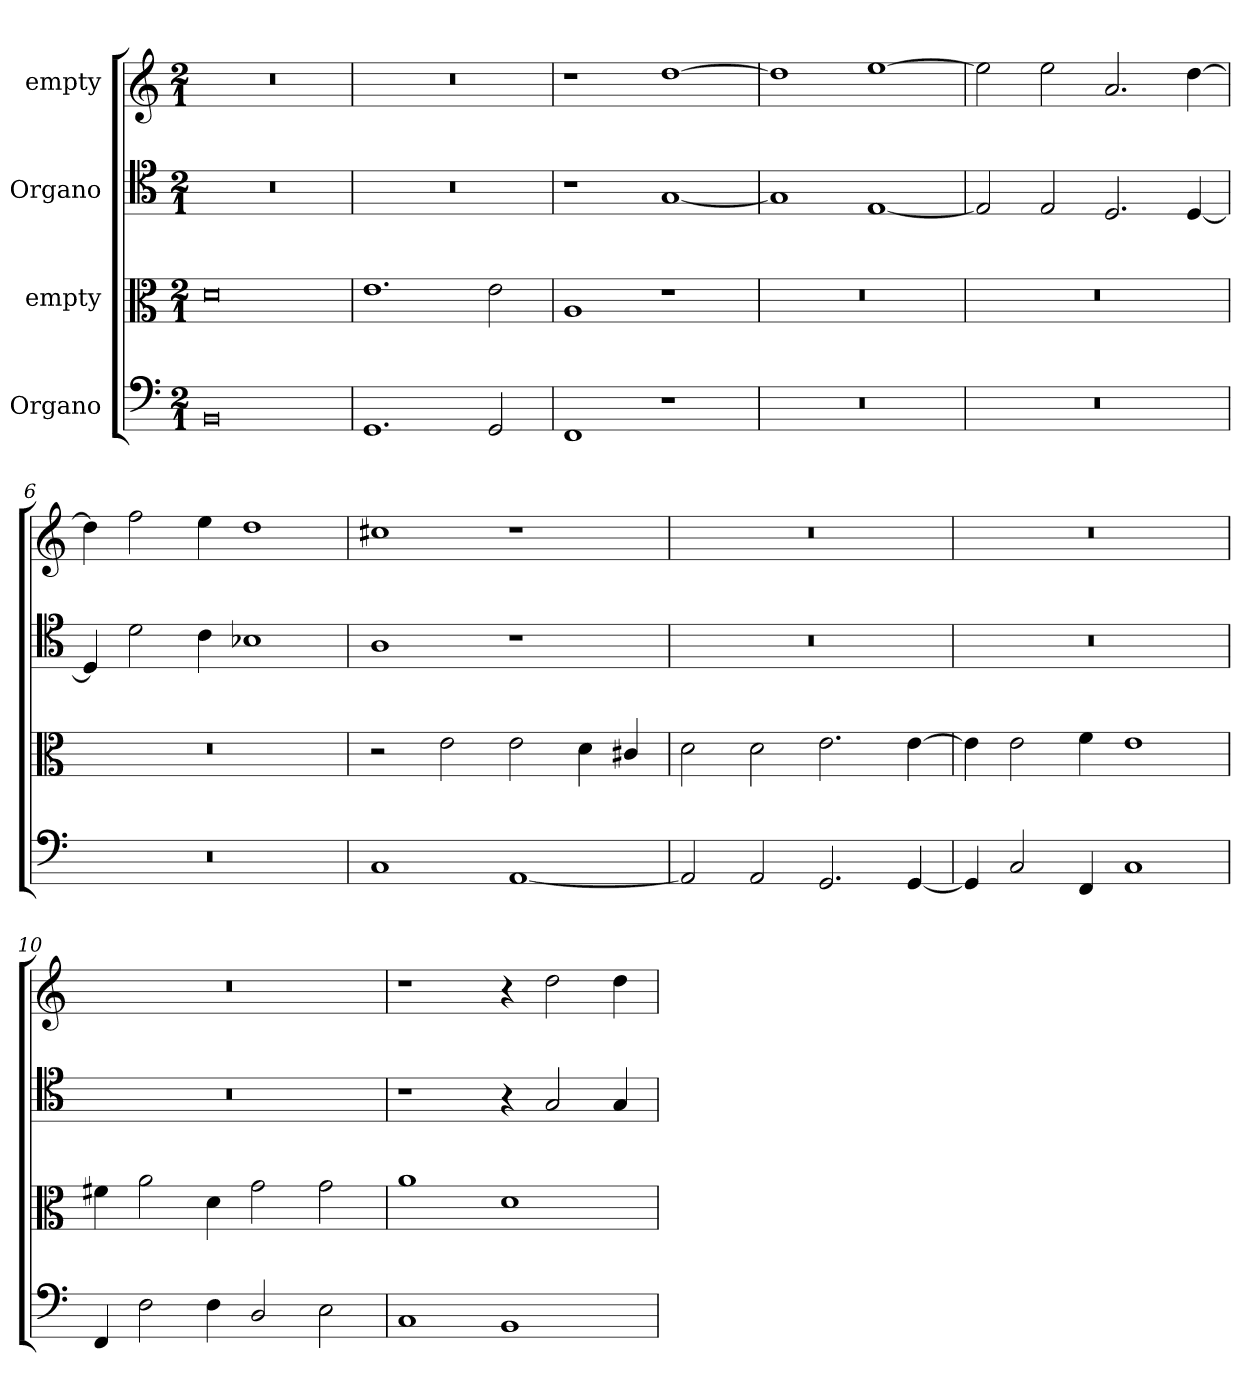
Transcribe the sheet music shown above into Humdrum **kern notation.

**kern	**kern	**kern	**kern
*part4	*part3	*part2	*part1
*staff4	*staff3	*staff2	*staff1
*I"Organo	*I"empty	*I"Organo	*I"empty
*clefF5	*clefC3	*clefC4	*clefG2
*k[]	*k[]	*k[]	*k[]
*C:	*C:	*C:	*C:
*M2/1	*M2/1	*M2/1	*M2/1
=1	=1	=1	=1
0GG/	0d\	0r	0r
=2	=2	=2	=2
1.EE/	1.e\	0r	0r
2EE/	2e\	.	.
=3	=3	=3	=3
1DD/	1A/	1r	1r
1r	1r	[1G/	[1dd\
=4	=4	=4	=4
0r	0r	1G/]	1dd\]
.	.	[1E/	[1ee\
=5	=5	=5	=5
0r	0r	2E/]	2ee\]
.	.	2E/	2ee\
.	.	2.D/	2.a/
.	.	[4D/	[4dd\
=6	=6	=6	=6
0r	0r	4D/]	4dd\]
.	.	2d\	2ff\
.	.	4c\	4ee\
.	.	1B-X\	1dd\
=7	=7	=7	=7
1AA/	2r	1A\	1cc#X\
.	2e\	.	.
[1FF/	2e\	1r	1r
.	4d\	.	.
.	4c#X/	.	.
=8	=8	=8	=8
2FF/]	2d\	0r	0r
2FF/	2d\	.	.
2.EE/	2.e\	.	.
[4EE/	[4e\	.	.
=9	=9	=9	=9
4EE/]	4e\]	0r	0r
2AA/	2e\	.	.
4DD/	4f\	.	.
1AA/	1e\	.	.
=10	=10	=10	=10
4DD/	4f#X\	0r	0r
2D\	2a\	.	.
4D\	4d\	.	.
2BB/	2g\	.	.
2C\	2g\	.	.
=11	=11	=11	=11
1AA/	1a\	1r	1r
1GG/	1d\	4r	4r
.	.	2G/	2dd\
.	.	4G/	4dd\
=	=	=	=
*-	*-	*-	*-
